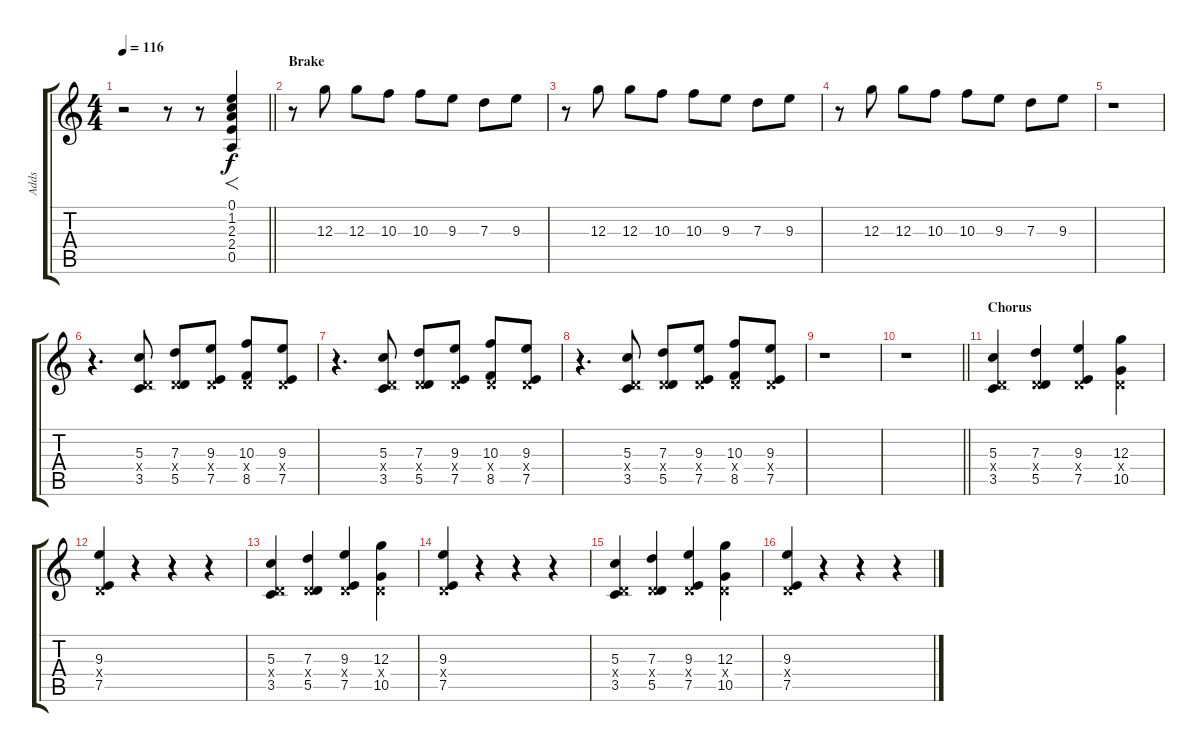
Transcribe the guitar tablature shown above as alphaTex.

\track ("Adds" "Adds") {instrument electricguitarclean}
\staff {score tabs}
\tuning (E4 B3 G3 D3 A2 E2) {hide}
\ts (4 4)
\tempo 116
\clef g2
\barLineRight lightlight
\ks c
r.2{dy f} r.8 r.8 (0.1 1.2 2.3 2.4 0.5).4{f} |
\section ("" "Brake")
r.8 12.3.8 12.3.8 10.3.8 10.3.8 9.3.8 7.3.8 9.3.8 |
r.8 12.3.8 12.3.8 10.3.8 10.3.8 9.3.8 7.3.8 9.3.8 |
r.8 12.3.8 12.3.8 10.3.8 10.3.8 9.3.8 7.3.8 9.3.8 |
r.1 |
r.4{d} (5.3 0.4{x} 3.5).8 (7.3 0.4{x} 5.5).8 (9.3 0.4{x} 7.5).8 (10.3 0.4{x} 8.5).8 (9.3 0.4{x} 7.5).8 |
r.4{d} (5.3 0.4{x} 3.5).8 (7.3 0.4{x} 5.5).8 (9.3 0.4{x} 7.5).8 (10.3 0.4{x} 8.5).8 (9.3 0.4{x} 7.5).8 |
r.4{d} (5.3 0.4{x} 3.5).8 (7.3 0.4{x} 5.5).8 (9.3 0.4{x} 7.5).8 (10.3 0.4{x} 8.5).8 (9.3 0.4{x} 7.5).8 |
r.1 |
\barLineRight lightlight
r.1 |
\section ("" "Chorus")
(5.3 0.4{x} 3.5).4 (7.3 0.4{x} 5.5).4 (9.3 0.4{x} 7.5).4 (12.3 0.4{x} 10.5).4 |
(9.3 0.4{x} 7.5).4 r.4 r.4 r.4 |
(5.3 0.4{x} 3.5).4 (7.3 0.4{x} 5.5).4 (9.3 0.4{x} 7.5).4 (12.3 0.4{x} 10.5).4 |
(9.3 0.4{x} 7.5).4 r.4 r.4 r.4 |
(5.3 0.4{x} 3.5).4 (7.3 0.4{x} 5.5).4 (9.3 0.4{x} 7.5).4 (12.3 0.4{x} 10.5).4 |
(9.3 0.4{x} 7.5).4 r.4 r.4 r.4
